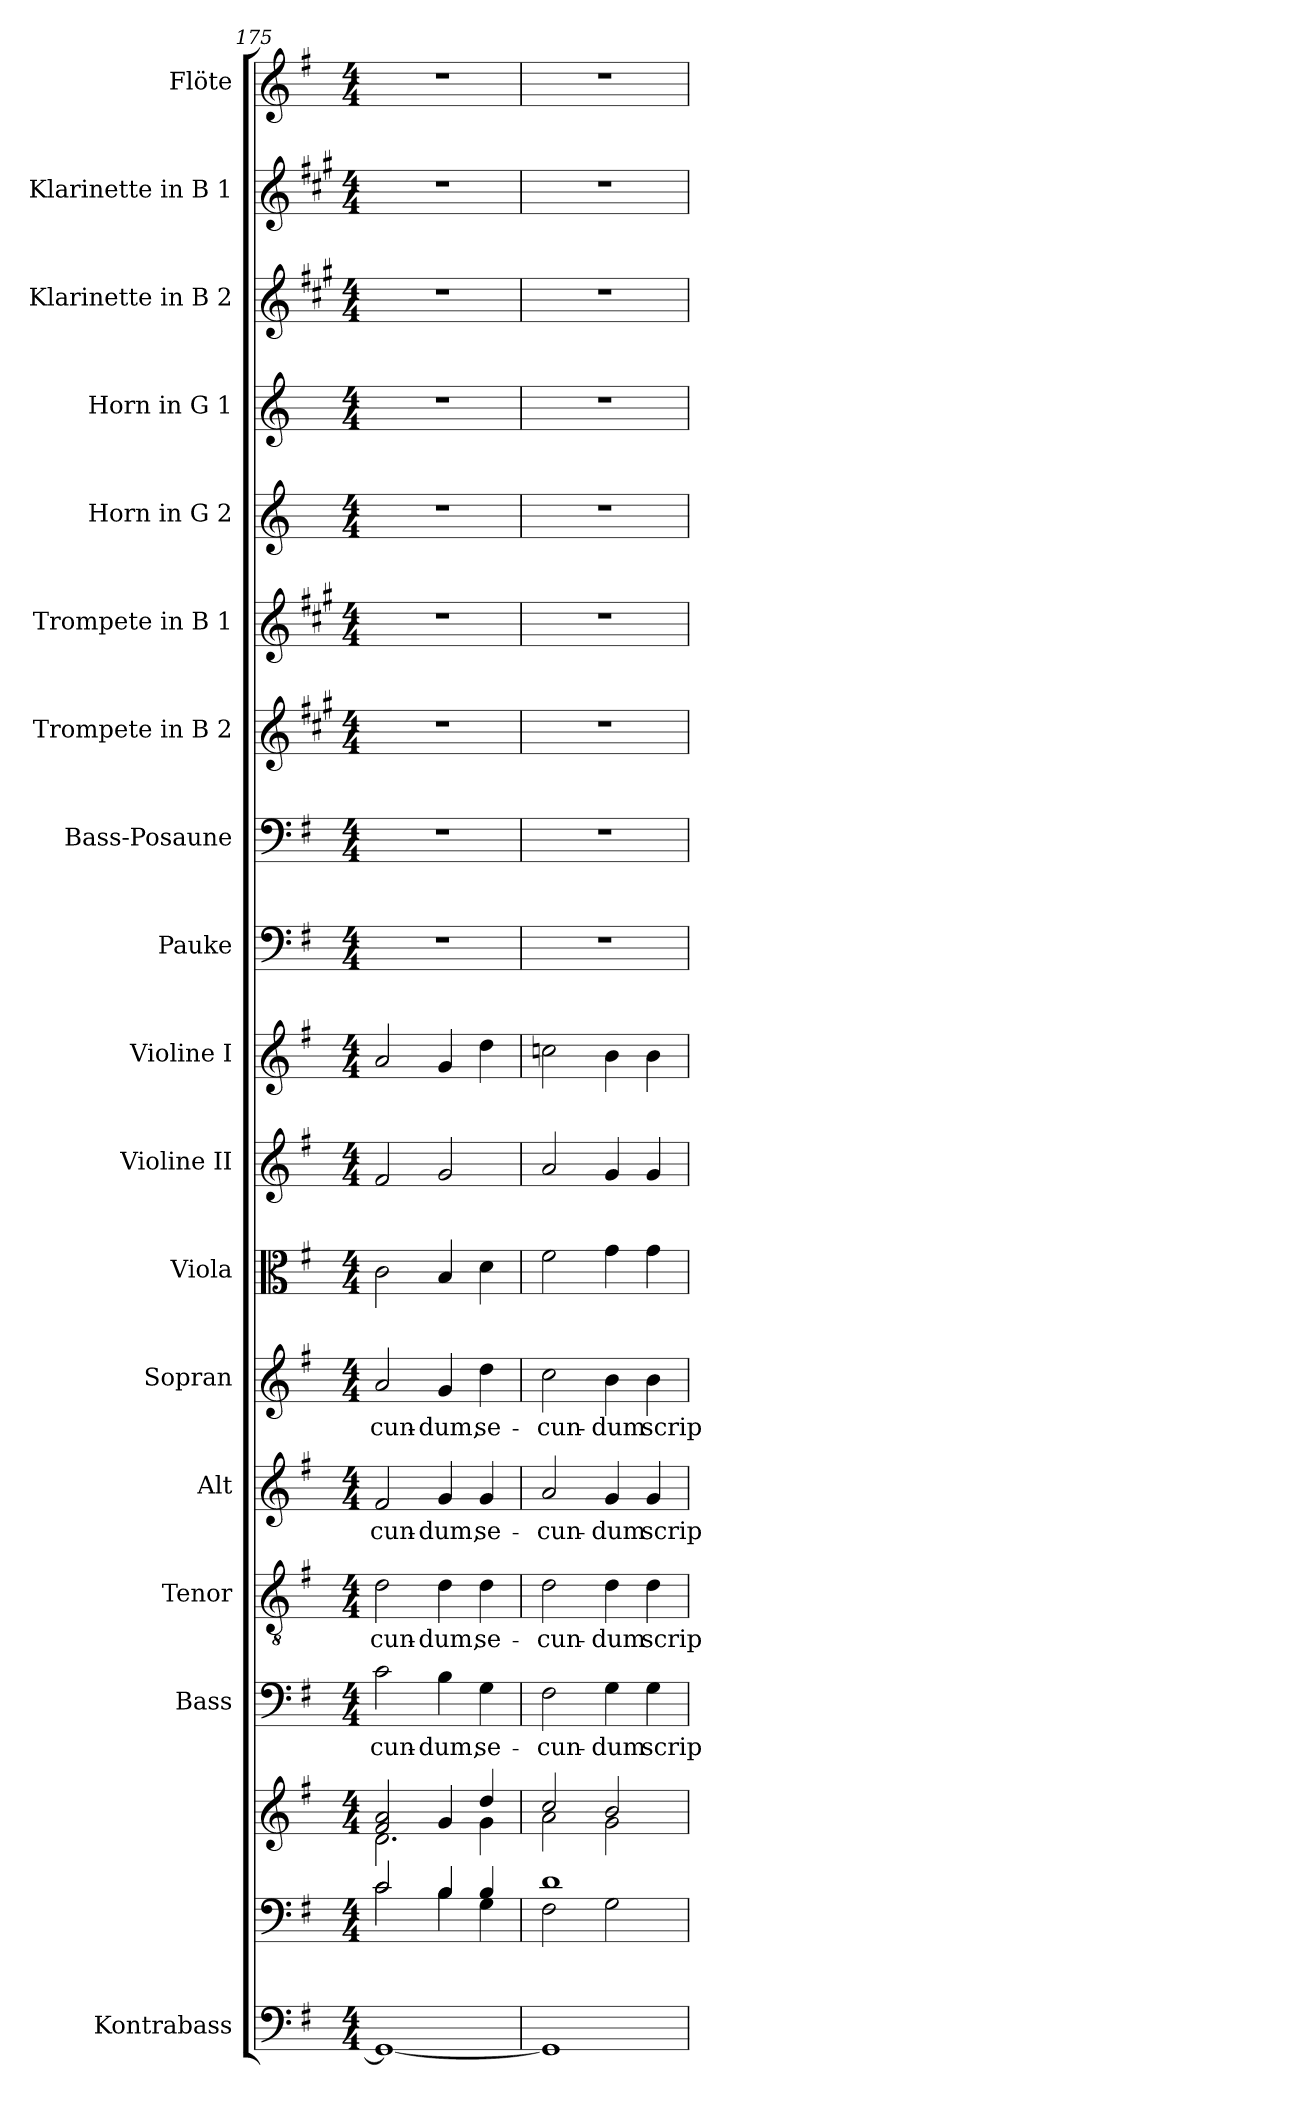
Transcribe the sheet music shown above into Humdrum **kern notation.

**kern	**kern	**kern	**kern	**text	**kern	**text	**kern	**text	**kern	**text	**kern	**kern	**kern	**kern	**kern	**kern	**kern	**kern	**kern	**kern	**kern	**kern
*part18	*part17	*part17	*part16	*part16	*part15	*part15	*part14	*part14	*part13	*part13	*part12	*part11	*part10	*part9	*part8	*part7	*part6	*part5	*part4	*part3	*part2	*part1
*staff19	*staff18	*staff17	*staff16	*staff16	*staff15	*staff15	*staff14	*staff14	*staff13	*staff13	*staff12	*staff11	*staff10	*staff9	*staff8	*staff7	*staff6	*staff5	*staff4	*staff3	*staff2	*staff1
*I"Kontrabass	*	*	*I"Bass	*	*I"Tenor	*	*I"Alt	*	*I"Sopran	*	*I"Viola	*I"Violine II	*I"Violine I	*I"Pauke	*I"Bass-Posaune	*I"Trompete in B 2	*I"Trompete in B 1	*I"Horn in G 2	*I"Horn in G 1	*I"Klarinette in B 2	*I"Klarinette in B 1	*I"Flöte
*I'Kb.	*	*	*I'B	*	*I'T	*	*I'A	*	*I'S	*	*I'Vla.	*I'Vl. II	*I'Vl. I	*I'Pk.	*I'B. Pos.	*	*	*I'Hrn. 2	*I'Hrn. 1	*	*	*I'Fl.
*clefF4	*clefF4	*clefG2	*clefF4	*	*clefGv2	*	*clefG2	*	*clefG2	*	*clefC3	*clefG2	*clefG2	*clefF4	*clefF4	*clefG2	*clefG2	*clefG2	*clefG2	*clefG2	*clefG2	*clefG2
*ITrd7c12	*	*	*	*	*	*	*	*	*	*	*	*	*	*	*	*ITrd1c2	*ITrd1c2	*ITrd3c5	*ITrd3c5	*ITrd1c2	*ITrd1c2	*
*k[f#]	*k[f#]	*k[f#]	*k[f#]	*	*k[f#]	*	*k[f#]	*	*k[f#]	*	*k[f#]	*k[f#]	*k[f#]	*k[f#]	*k[f#]	*k[f#]	*k[f#]	*k[f#]	*k[f#]	*k[f#]	*k[f#]	*k[f#]
*G:	*G:	*G:	*G:	*	*G:	*	*G:	*	*G:	*	*G:	*G:	*G:	*G:	*G:	*G:	*G:	*G:	*G:	*G:	*G:	*G:
*M4/4	*M4/4	*M4/4	*M4/4	*	*M4/4	*	*M4/4	*	*M4/4	*	*M4/4	*M4/4	*M4/4	*M4/4	*M4/4	*M4/4	*M4/4	*M4/4	*M4/4	*M4/4	*M4/4	*M4/4
=175	=175	=175	=175	=175	=175	=175	=175	=175	=175	=175	=175	=175	=175	=175	=175	=175	=175	=175	=175	=175	=175	=175
*	*^	*^	*	*	*	*	*	*	*	*	*	*	*	*	*	*	*	*	*	*	*	*
!	!	!	!	!	!	!LO:LY:b	!	!LO:LY:b	!	!LO:LY:b	!	!LO:LY:b	!	!	!	!	!	!	!	!	!	!	!	!
1GGG_	2c/	2c\	2f#/ 2a/	2.d\	2c\	-cun-	2d\	-cun-	2f#/	-cun-	2a/	-cun-	2c\	2f#/	2a/	1r	1r	1r	1r	1r	1r	1r	1r	1r
!	!	!	!	!	!	!LO:LY:b	!	!LO:LY:b	!	!LO:LY:b	!	!LO:LY:b	!	!	!	!	!	!	!	!	!	!	!	!
.	4B/	4B\	4g/	.	4B\	-dum,	4d\	-dum,	4g/	-dum,	4g/	-dum,	4B/	2g/	4g/	.	.	.	.	.	.	.	.	.
!	!	!	!	!	!	!LO:LY:b	!	!LO:LY:b	!	!LO:LY:b	!	!LO:LY:b	!	!	!	!	!	!	!	!	!	!	!	!
.	4B/	4G\	4dd/	4g\	4G\	se-	4d\	se-	4g/	se-	4dd\	se-	4d\	.	4dd\	.	.	.	.	.	.	.	.	.
=176	=176	=176	=176	=176	=176	=176	=176	=176	=176	=176	=176	=176	=176	=176	=176	=176	=176	=176	=176	=176	=176	=176	=176	=176
!	!	!	!	!	!	!LO:LY:b	!	!LO:LY:b	!	!LO:LY:b	!	!LO:LY:b	!	!	!	!	!	!	!	!	!	!	!	!
1GGG]	1d	2F#\	2cc/	2a\	2F#\	-cun-	2d\	-cun-	2a/	-cun-	2cc\	-cun-	2f#\	2a/	2ccn\	1r	1r	1r	1r	1r	1r	1r	1r	1r
!	!	!	!	!	!	!LO:LY:b	!	!LO:LY:b	!	!LO:LY:b	!	!LO:LY:b	!	!	!	!	!	!	!	!	!	!	!	!
.	.	2G\	2b/	2g\	4G\	-dum	4d\	-dum	4g/	-dum	4b\	-dum	4g\	4g/	4b\	.	.	.	.	.	.	.	.	.
!	!	!	!	!	!	!LO:LY:b	!	!LO:LY:b	!	!LO:LY:b	!	!LO:LY:b	!	!	!	!	!	!	!	!	!	!	!	!
.	.	.	.	.	4G\	scrip-	4d\	scrip-	4g/	scrip-	4b\	scrip-	4g\	4g/	4b\	.	.	.	.	.	.	.	.	.
*	*v	*v	*	*	*	*	*	*	*	*	*	*	*	*	*	*	*	*	*	*	*	*	*	*
*	*	*v	*v	*	*	*	*	*	*	*	*	*	*	*	*	*	*	*	*	*	*	*	*
=	=	=	=	=	=	=	=	=	=	=	=	=	=	=	=	=	=	=	=	=	=	=
*-	*-	*-	*-	*-	*-	*-	*-	*-	*-	*-	*-	*-	*-	*-	*-	*-	*-	*-	*-	*-	*-	*-
